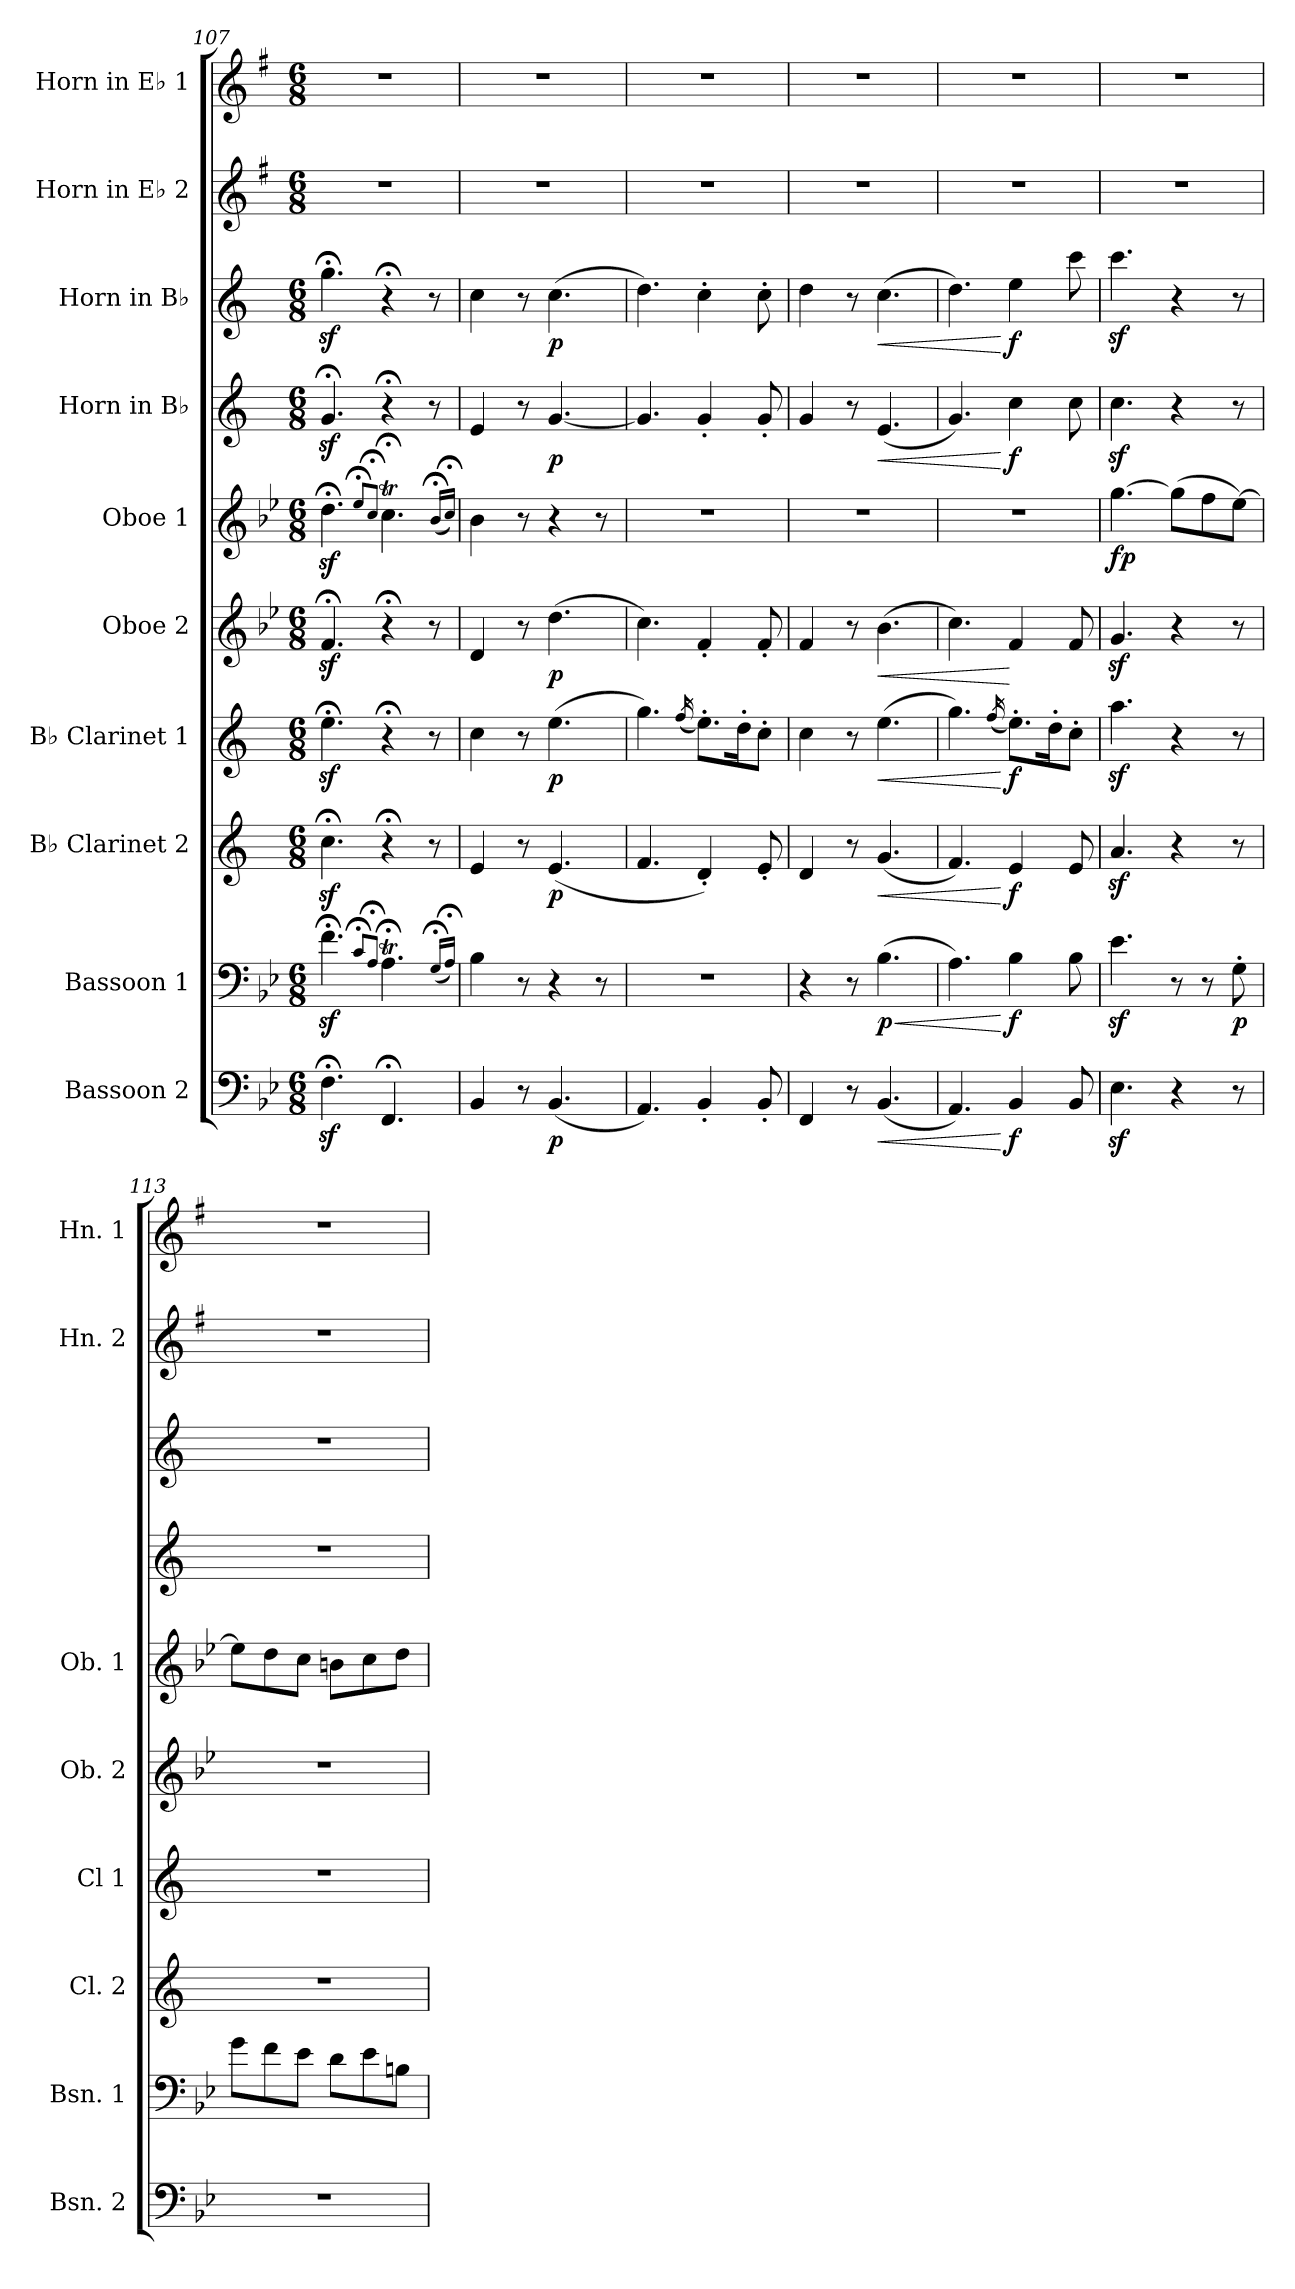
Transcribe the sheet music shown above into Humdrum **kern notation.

**kern	**dynam	**kern	**dynam	**kern	**dynam	**kern	**dynam	**kern	**dynam	**kern	**dynam	**kern	**dynam	**kern	**dynam	**kern	**kern
*part10	*part10	*part9	*part9	*part8	*part8	*part7	*part7	*part6	*part6	*part5	*part5	*part4	*part4	*part3	*part3	*part2	*part1
*staff10	*staff10	*staff9	*staff9	*staff8	*staff8	*staff7	*staff7	*staff6	*staff6	*staff5	*staff5	*staff4	*staff4	*staff3	*staff3	*staff2	*staff1
*I"Bassoon 2	*	*I"Bassoon 1	*	*I"B♭ Clarinet 2	*	*I"B♭ Clarinet 1	*	*I"Oboe 2	*	*I"Oboe 1	*	*I"Horn in B♭	*	*I"Horn in B♭	*	*I"Horn in E♭ 2	*I"Horn in E♭ 1
*I'Bsn. 2	*	*I'Bsn. 1	*	*I'Cl. 2	*	*I'Cl 1	*	*I'Ob. 2	*	*I'Ob. 1	*	*	*	*	*	*I'Hn. 2	*I'Hn. 1
*clefF4	*	*clefF4	*	*clefG2	*	*clefG2	*	*clefG2	*	*clefG2	*	*clefG2	*	*clefG2	*	*clefG2	*clefG2
*	*	*	*	*ITrd1c2	*	*ITrd1c2	*	*	*	*	*	*ITrd1c2	*	*ITrd1c2	*	*ITrd5c9	*ITrd5c9
*k[b-e-]	*	*k[b-e-]	*	*k[b-e-]	*	*k[b-e-]	*	*k[b-e-]	*	*k[b-e-]	*	*k[b-e-]	*	*k[b-e-]	*	*k[b-e-]	*k[b-e-]
*M6/8	*	*M6/8	*	*M6/8	*	*M6/8	*	*M6/8	*	*M6/8	*	*M6/8	*	*M6/8	*	*M6/8	*M6/8
=107	=107	=107	=107	=107	=107	=107	=107	=107	=107	=107	=107	=107	=107	=107	=107	=107	=107
4.Fz<;<\	.	4.fz<;<\	.	4.b-z<;<\	.	4.ddz<;<\	.	4.fz<;</	.	4.ddz<;<\	.	4.fz<;</	.	4.ffz<;<\	.	2.r	2.r
.	.	8qc;</L	.	.	.	.	.	.	.	8qee-;</L	.	.	.	.	.	.	.
.	.	8qA;</J	.	.	.	.	.	.	.	8qcc;</J	.	.	.	.	.	.	.
4.FF;</	.	4.A;<t\	.	4r;<	.	4r;<	.	4r;<	.	4.cc;<T\	.	4r;<	.	4r;<	.	.	.
.	.	.	.	8r	.	8r	.	8r	.	.	.	8r	.	8r	.	.	.
.	.	(<16qG;</LL	.	.	.	.	.	.	.	(<16qb-;</LL	.	.	.	.	.	.	.
.	.	16qA;</JJ)	.	.	.	.	.	.	.	16qcc;</JJ)	.	.	.	.	.	.	.
=108	=108	=108	=108	=108	=108	=108	=108	=108	=108	=108	=108	=108	=108	=108	=108	=108	=108
4BB-/	.	4B-\	.	4d/	.	4b-\	.	4d/	.	4b-\	.	4d/	.	4b-\	.	2.r	2.r
8r	.	8r	.	8r	.	8r	.	8r	.	8r	.	8r	.	8r	.	.	.
!	!LO:DY:b	!	!	!	!LO:DY:b	!	!LO:DY:b	!	!LO:DY:b	!	!	!	!LO:DY:b	!	!LO:DY:b	!	!
(<4.BB-/	p	4r	.	(<4.d/	p	(>4.dd\	p	(>4.dd\	p	4r	.	[4.f/	p	(>4.b-\	p	.	.
.	.	8r	.	.	.	.	.	.	.	8r	.	.	.	.	.	.	.
=109	=109	=109	=109	=109	=109	=109	=109	=109	=109	=109	=109	=109	=109	=109	=109	=109	=109
4.AA/)	.	2.r	.	4.e-/	.	4.ff\)	.	4.cc\)	.	2.r	.	4.f/]	.	4.cc\)	.	2.r	2.r
.	.	.	.	.	.	(<16qee-/	.	.	.	.	.	.	.	.	.	.	.
4BB-'/	.	.	.	4c'/)	.	8.dd'\L)	.	4f'/	.	.	.	4f'/	.	4b-'\	.	.	.
.	.	.	.	.	.	16cc'\K	.	.	.	.	.	.	.	.	.	.	.
8BB-'/	.	.	.	8d'/	.	8b-'\J	.	8f'/	.	.	.	8f'/	.	8b-'\	.	.	.
=110	=110	=110	=110	=110	=110	=110	=110	=110	=110	=110	=110	=110	=110	=110	=110	=110	=110
4FF/	.	4r	.	4c/	.	4b-\	.	4f/	.	2.r	.	4f/	.	4cc\	.	2.r	2.r
8r	.	8r	.	8r	.	8r	.	8r	.	.	.	8r	.	8r	.	.	.
!	!LO:HP:b	!	!LO:HP:b	!	!LO:HP:b	!	!LO:HP:b	!	!LO:HP:b	!	!	!	!LO:HP:b	!	!LO:HP:b	!	!
!	!	!	!LO:DY:n=1:b	!	!	!	!	!	!	!	!	!	!	!	!	!	!
(<4.BB-/	<	(>4.B-\	< p	(<4.f/	<	(>4.dd\	<	(>4.b-\	<	.	.	(<4.d/	<	(>4.b-\	<	.	.
=111	=111	=111	=111	=111	=111	=111	=111	=111	=111	=111	=111	=111	=111	=111	=111	=111	=111
4.AA/)	.	4.A\)	.	4.e-/)	.	4.ff\)	.	4.cc\)	.	2.r	.	4.f/)	.	4.cc\)	.	2.r	2.r
.	.	.	.	.	.	(<16qee-/	.	.	.	.	.	.	.	.	.	.	.
!	!LO:DY:n=1:b	!	!LO:DY:n=1:b	!	!LO:DY:n=1:b	!	!LO:DY:n=1:b	!	!	!	!	!	!LO:DY:n=1:b	!	!LO:DY:n=1:b	!	!
4BB-/	[ f	4B-\	[ f	4d/	[ f	8.dd'\L)	[ f	4f/	[	.	.	4b-\	[ f	4dd\	[ f	.	.
.	.	.	.	.	.	16cc'\K	.	.	.	.	.	.	.	.	.	.	.
8BB-/	.	8B-\	.	8d/	.	8b-'\J	.	8f/	.	.	.	8b-\	.	8bb-\	.	.	.
!!LO:PB:g=z
=112	=112	=112	=112	=112	=112	=112	=112	=112	=112	=112	=112	=112	=112	=112	=112	=112	=112
!	!	!	!	!	!	!	!	!	!	!	!LO:DY:b	!	!	!	!	!	!
4.E-z<\	.	4.e-z<\	.	4.gz</	.	4.ggz<\	.	4.gz</	.	[4.gg\	fp	4.b-z<\	.	4.bb-z<\	.	2.r	2.r
4r	.	8r	.	4r	.	4r	.	4r	.	(>8gg\L]	.	4r	.	4r	.	.	.
.	.	8r	.	.	.	.	.	.	.	8ff\	.	.	.	.	.	.	.
!	!	!	!LO:DY:b	!	!	!	!	!	!	!	!	!	!	!	!	!	!
8r	.	8G'\	p	8r	.	8r	.	8r	.	[8ee-\J)	.	8r	.	8r	.	.	.
=113	=113	=113	=113	=113	=113	=113	=113	=113	=113	=113	=113	=113	=113	=113	=113	=113	=113
2.r	.	8g\L	.	2.r	.	2.r	.	2.r	.	8ee-\L]	.	2.r	.	2.r	.	2.r	2.r
.	.	8f\	.	.	.	.	.	.	.	8dd\	.	.	.	.	.	.	.
.	.	8e-\J	.	.	.	.	.	.	.	8cc\J	.	.	.	.	.	.	.
.	.	8d\L	.	.	.	.	.	.	.	8bn\L	.	.	.	.	.	.	.
.	.	8e-\	.	.	.	.	.	.	.	8cc\	.	.	.	.	.	.	.
.	.	8Bn\J	.	.	.	.	.	.	.	8dd\J	.	.	.	.	.	.	.
=	=	=	=	=	=	=	=	=	=	=	=	=	=	=	=	=	=
*-	*-	*-	*-	*-	*-	*-	*-	*-	*-	*-	*-	*-	*-	*-	*-	*-	*-
